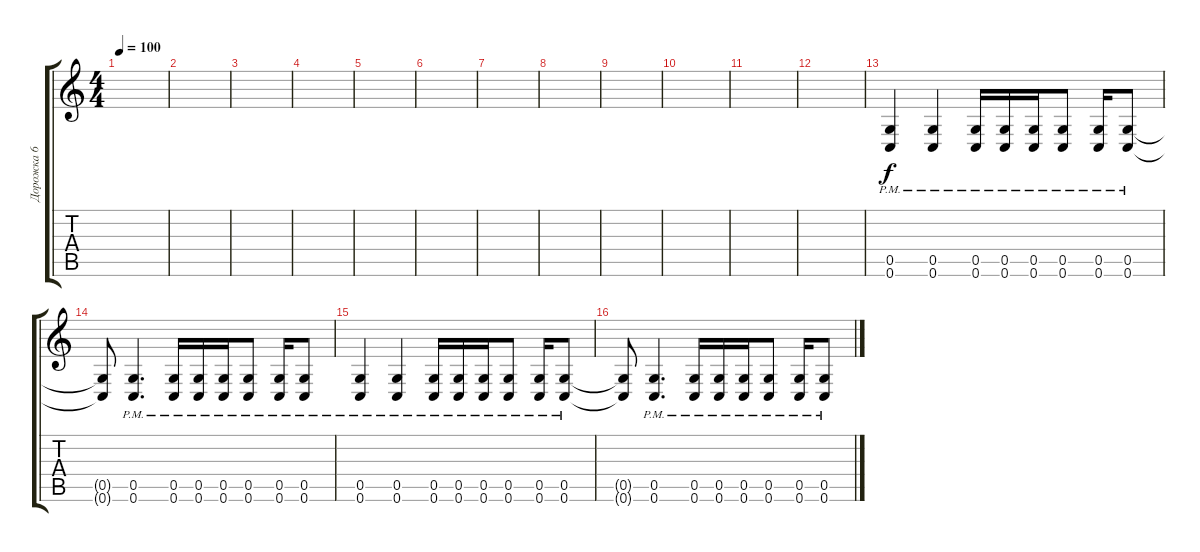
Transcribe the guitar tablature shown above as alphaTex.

\track ("Дорожка 6" "Дорожка 6") {instrument distortionguitar}
\staff {score tabs}
\tuning (D4 A3 F3 C3 G2 C2) {hide}
\ts (4 4)
\tempo 100
\clef g2
\ks c
|
|
|
|
|
|
|
|
|
|
|
|
(0.5{pm} 0.6{pm}).4 (0.5{pm} 0.6{pm}).4 (0.5{pm} 0.6{pm}).16 (0.5{pm} 0.6{pm}).16 (0.5{pm} 0.6{pm}).16 (0.5{pm} 0.6{pm}).8 (0.5{pm} 0.6{pm}).16 (0.5{pm} 0.6{pm}).8 |
(0.5{t} 0.6{t}).8 (0.5{pm} 0.6{pm}).4{d} (0.5{pm} 0.6{pm}).16 (0.5{pm} 0.6{pm}).16 (0.5{pm} 0.6{pm}).16 (0.5{pm} 0.6{pm}).8 (0.5{pm} 0.6{pm}).16 (0.5{pm} 0.6{pm}).8 |
(0.5{pm} 0.6{pm}).4 (0.5{pm} 0.6{pm}).4 (0.5{pm} 0.6{pm}).16 (0.5{pm} 0.6{pm}).16 (0.5{pm} 0.6{pm}).16 (0.5{pm} 0.6{pm}).8 (0.5{pm} 0.6{pm}).16 (0.5{pm} 0.6{pm}).8 |
(0.5{t} 0.6{t}).8 (0.5{pm} 0.6{pm}).4{d} (0.5{pm} 0.6{pm}).16 (0.5{pm} 0.6{pm}).16 (0.5{pm} 0.6{pm}).16 (0.5{pm} 0.6{pm}).8 (0.5{pm} 0.6{pm}).16 (0.5{pm} 0.6{pm}).8
